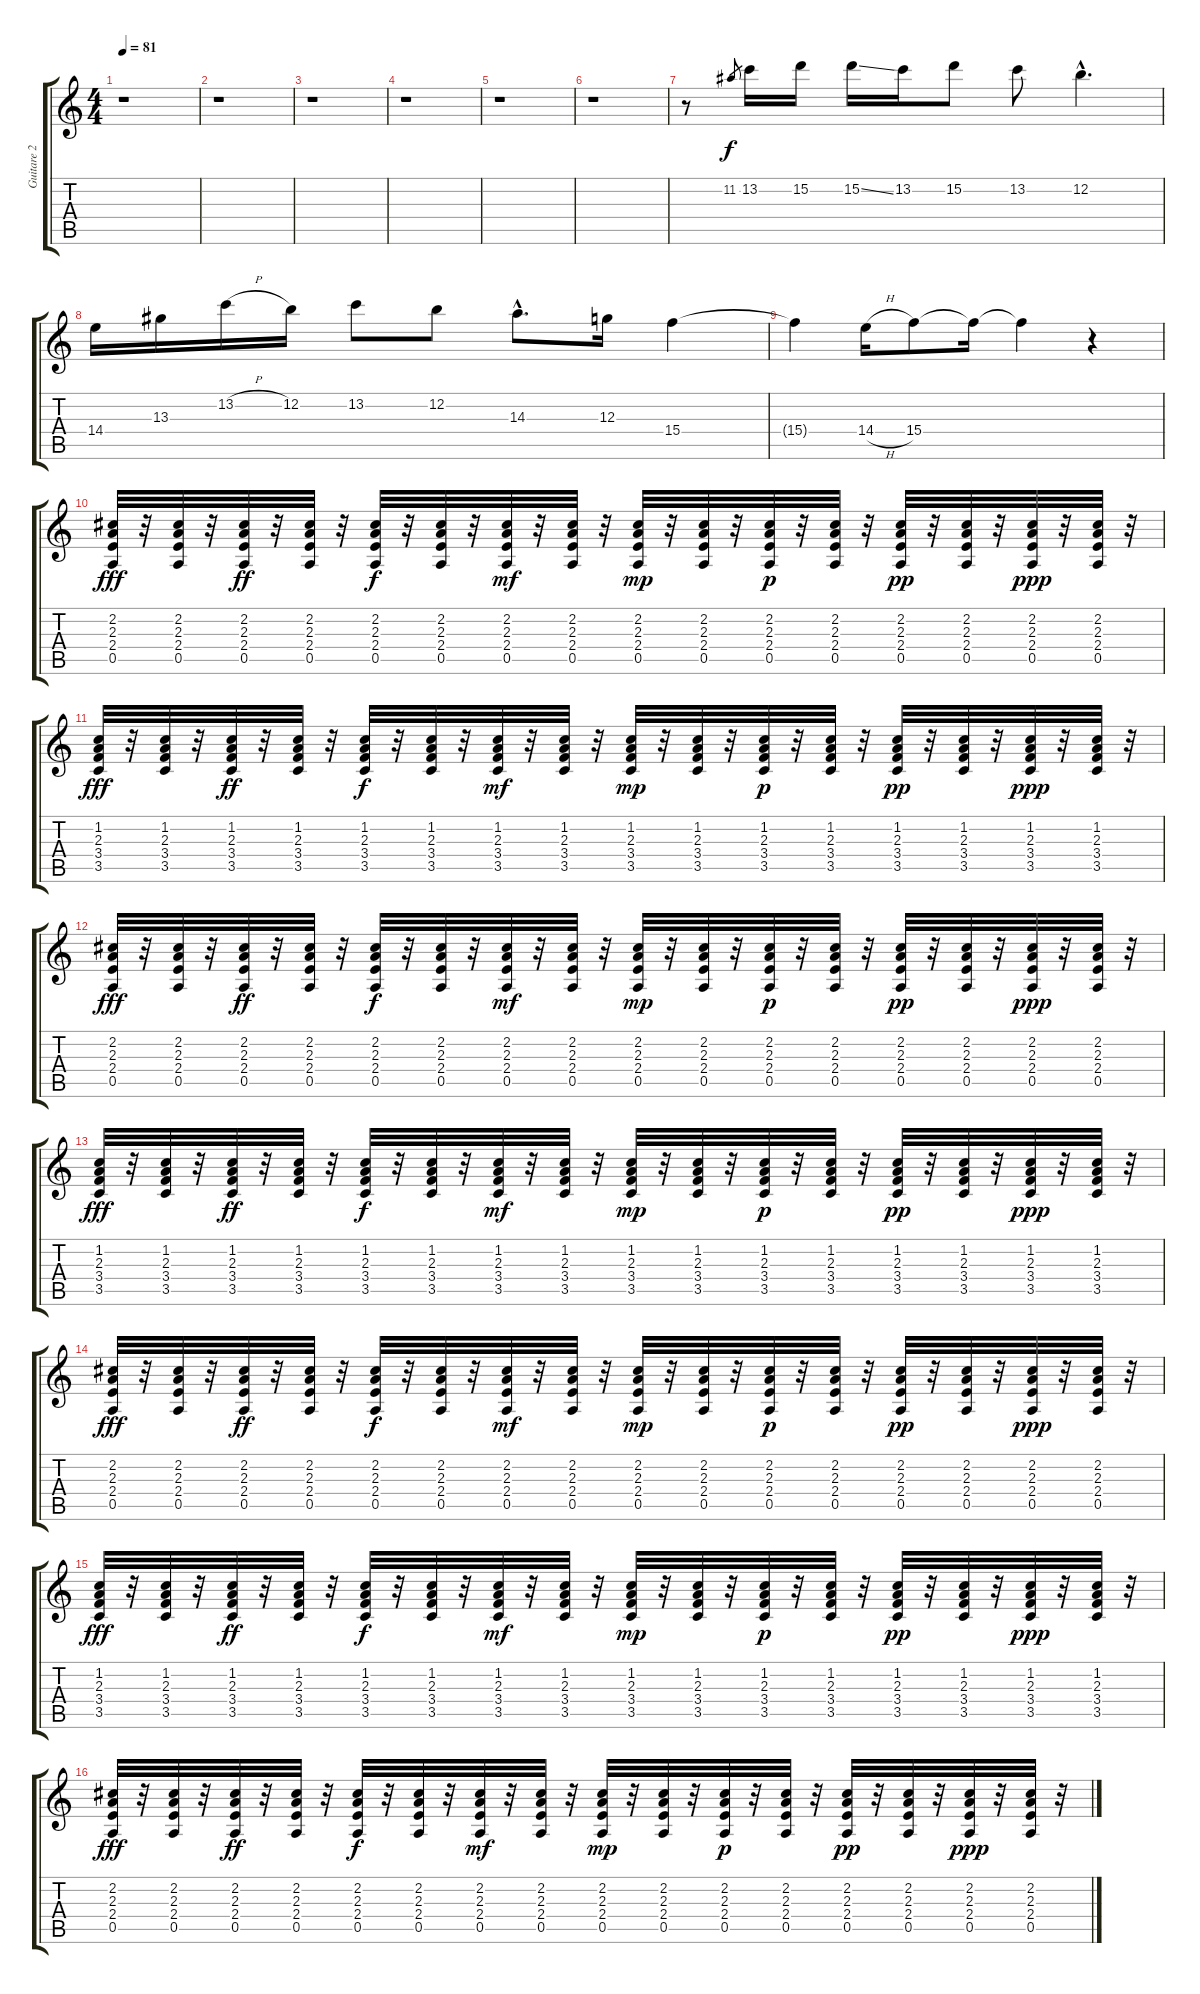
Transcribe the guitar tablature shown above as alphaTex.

\track ("Guitare 2" "Guitare 2") {instrument electricguitarjazz}
\staff {score tabs}
\tuning (E4 B3 G3 D3 A2 E2) {hide}
\ts (4 4)
\tempo 81
\clef g2
\ks c
r.1{dy f instrument electricguitarjazz} |
r.1 |
r.1 |
r.1 |
r.1 |
r.1 |
r.8{volume 9 instrument sitar} 11.2.8{gr} 13.2.16 15.2.16 15.2{ss}.16 13.2.16 15.2.8 13.2.8 12.2{hac}.4{d} |
14.4.16 13.3.16 13.2{h}.16 12.2.16 13.2.8 12.2.8 14.3{hac}.8{d} 12.3.16 15.4.4 |
15.4{t}.4 14.4{h}.16 15.4.8 15.4{t}.16 15.4{t}.4 r.4 |
(2.2 2.3 2.4 0.5).32{dy fff volume 6 instrument electricguitarmuted} r.32 (2.2 2.3 2.4 0.5).32 r.32 (2.2 2.3 2.4 0.5).32{dy ff} r.32 (2.2 2.3 2.4 0.5).32 r.32 (2.2 2.3 2.4 0.5).32{dy f} r.32 (2.2 2.3 2.4 0.5).32 r.32 (2.2 2.3 2.4 0.5).32{dy mf} r.32 (2.2 2.3 2.4 0.5).32 r.32 (2.2 2.3 2.4 0.5).32{dy mp} r.32 (2.2 2.3 2.4 0.5).32 r.32 (2.2 2.3 2.4 0.5).32{dy p} r.32 (2.2 2.3 2.4 0.5).32 r.32 (2.2 2.3 2.4 0.5).32{dy pp} r.32 (2.2 2.3 2.4 0.5).32 r.32 (2.2 2.3 2.4 0.5).32{dy ppp} r.32 (2.2 2.3 2.4 0.5).32 r.32 |
(1.2 2.3 3.4 3.5).32{dy fff} r.32 (1.2 2.3 3.4 3.5).32 r.32 (1.2 2.3 3.4 3.5).32{dy ff} r.32 (1.2 2.3 3.4 3.5).32 r.32 (1.2 2.3 3.4 3.5).32{dy f} r.32 (1.2 2.3 3.4 3.5).32 r.32 (1.2 2.3 3.4 3.5).32{dy mf} r.32 (1.2 2.3 3.4 3.5).32 r.32 (1.2 2.3 3.4 3.5).32{dy mp} r.32 (1.2 2.3 3.4 3.5).32 r.32 (1.2 2.3 3.4 3.5).32{dy p} r.32 (1.2 2.3 3.4 3.5).32 r.32 (1.2 2.3 3.4 3.5).32{dy pp} r.32 (1.2 2.3 3.4 3.5).32 r.32 (1.2 2.3 3.4 3.5).32{dy ppp} r.32 (1.2 2.3 3.4 3.5).32 r.32 |
(2.2 2.3 2.4 0.5).32{dy fff} r.32 (2.2 2.3 2.4 0.5).32 r.32 (2.2 2.3 2.4 0.5).32{dy ff} r.32 (2.2 2.3 2.4 0.5).32 r.32 (2.2 2.3 2.4 0.5).32{dy f} r.32 (2.2 2.3 2.4 0.5).32 r.32 (2.2 2.3 2.4 0.5).32{dy mf} r.32 (2.2 2.3 2.4 0.5).32 r.32 (2.2 2.3 2.4 0.5).32{dy mp} r.32 (2.2 2.3 2.4 0.5).32 r.32 (2.2 2.3 2.4 0.5).32{dy p} r.32 (2.2 2.3 2.4 0.5).32 r.32 (2.2 2.3 2.4 0.5).32{dy pp} r.32 (2.2 2.3 2.4 0.5).32 r.32 (2.2 2.3 2.4 0.5).32{dy ppp} r.32 (2.2 2.3 2.4 0.5).32 r.32 |
(1.2 2.3 3.4 3.5).32{dy fff} r.32 (1.2 2.3 3.4 3.5).32 r.32 (1.2 2.3 3.4 3.5).32{dy ff} r.32 (1.2 2.3 3.4 3.5).32 r.32 (1.2 2.3 3.4 3.5).32{dy f} r.32 (1.2 2.3 3.4 3.5).32 r.32 (1.2 2.3 3.4 3.5).32{dy mf} r.32 (1.2 2.3 3.4 3.5).32 r.32 (1.2 2.3 3.4 3.5).32{dy mp} r.32 (1.2 2.3 3.4 3.5).32 r.32 (1.2 2.3 3.4 3.5).32{dy p} r.32 (1.2 2.3 3.4 3.5).32 r.32 (1.2 2.3 3.4 3.5).32{dy pp} r.32 (1.2 2.3 3.4 3.5).32 r.32 (1.2 2.3 3.4 3.5).32{dy ppp} r.32 (1.2 2.3 3.4 3.5).32 r.32 |
(2.2 2.3 2.4 0.5).32{dy fff} r.32 (2.2 2.3 2.4 0.5).32 r.32 (2.2 2.3 2.4 0.5).32{dy ff} r.32 (2.2 2.3 2.4 0.5).32 r.32 (2.2 2.3 2.4 0.5).32{dy f} r.32 (2.2 2.3 2.4 0.5).32 r.32 (2.2 2.3 2.4 0.5).32{dy mf} r.32 (2.2 2.3 2.4 0.5).32 r.32 (2.2 2.3 2.4 0.5).32{dy mp} r.32 (2.2 2.3 2.4 0.5).32 r.32 (2.2 2.3 2.4 0.5).32{dy p} r.32 (2.2 2.3 2.4 0.5).32 r.32 (2.2 2.3 2.4 0.5).32{dy pp} r.32 (2.2 2.3 2.4 0.5).32 r.32 (2.2 2.3 2.4 0.5).32{dy ppp} r.32 (2.2 2.3 2.4 0.5).32 r.32 |
(1.2 2.3 3.4 3.5).32{dy fff} r.32 (1.2 2.3 3.4 3.5).32 r.32 (1.2 2.3 3.4 3.5).32{dy ff} r.32 (1.2 2.3 3.4 3.5).32 r.32 (1.2 2.3 3.4 3.5).32{dy f} r.32 (1.2 2.3 3.4 3.5).32 r.32 (1.2 2.3 3.4 3.5).32{dy mf} r.32 (1.2 2.3 3.4 3.5).32 r.32 (1.2 2.3 3.4 3.5).32{dy mp} r.32 (1.2 2.3 3.4 3.5).32 r.32 (1.2 2.3 3.4 3.5).32{dy p} r.32 (1.2 2.3 3.4 3.5).32 r.32 (1.2 2.3 3.4 3.5).32{dy pp} r.32 (1.2 2.3 3.4 3.5).32 r.32 (1.2 2.3 3.4 3.5).32{dy ppp} r.32 (1.2 2.3 3.4 3.5).32 r.32 |
(2.2 2.3 2.4 0.5).32{dy fff} r.32 (2.2 2.3 2.4 0.5).32 r.32 (2.2 2.3 2.4 0.5).32{dy ff} r.32 (2.2 2.3 2.4 0.5).32 r.32 (2.2 2.3 2.4 0.5).32{dy f} r.32 (2.2 2.3 2.4 0.5).32 r.32 (2.2 2.3 2.4 0.5).32{dy mf} r.32 (2.2 2.3 2.4 0.5).32 r.32 (2.2 2.3 2.4 0.5).32{dy mp} r.32 (2.2 2.3 2.4 0.5).32 r.32 (2.2 2.3 2.4 0.5).32{dy p} r.32 (2.2 2.3 2.4 0.5).32 r.32 (2.2 2.3 2.4 0.5).32{dy pp} r.32 (2.2 2.3 2.4 0.5).32 r.32 (2.2 2.3 2.4 0.5).32{dy ppp} r.32 (2.2 2.3 2.4 0.5).32 r.32
